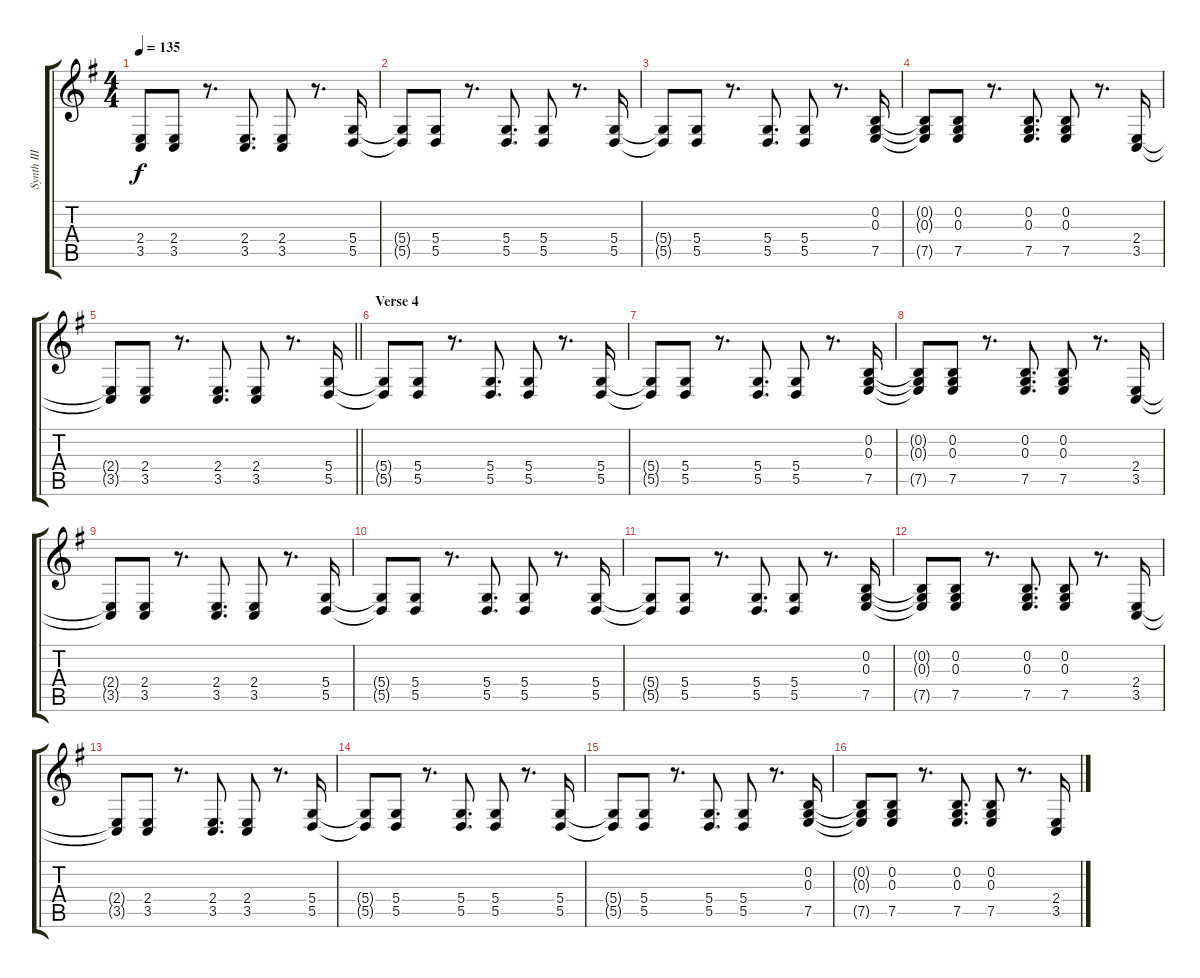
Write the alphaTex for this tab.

\track ("Synth III" "Synth III") {instrument stringensemble1}
\staff {score tabs}
\tuning (E4 B3 G3 D3 A2 E2) {hide}
\ts (4 4)
\tempo 135
\clef g2
\ks g
(2.4{t} 3.5{t}).8{dy f} (2.4 3.5).8 r.8{d} (2.4 3.5).8{d} (2.4 3.5).8 r.8{d} (5.4 5.5).16 |
(5.4{t} 5.5{t}).8 (5.4 5.5).8 r.8{d} (5.4 5.5).8{d} (5.4 5.5).8 r.8{d} (5.4 5.5).16 |
(5.4{t} 5.5{t}).8 (5.4 5.5).8 r.8{d} (5.4 5.5).8{d} (5.4 5.5).8 r.8{d} (0.2 0.3 7.5).16 |
(0.2{t} 0.3{t} 7.5{t}).8 (0.2 0.3 7.5).8 r.8{d} (0.2 0.3 7.5).8{d} (0.2 0.3 7.5).8 r.8{d} (2.4 3.5).16 |
\barLineRight lightlight
(2.4{t} 3.5{t}).8 (2.4 3.5).8 r.8{d} (2.4 3.5).8{d} (2.4 3.5).8 r.8{d} (5.4 5.5).16 |
\section ("" "Verse 4")
(5.4{t} 5.5{t}).8 (5.4 5.5).8 r.8{d} (5.4 5.5).8{d} (5.4 5.5).8 r.8{d} (5.4 5.5).16 |
(5.4{t} 5.5{t}).8 (5.4 5.5).8 r.8{d} (5.4 5.5).8{d} (5.4 5.5).8 r.8{d} (0.2 0.3 7.5).16 |
(0.2{t} 0.3{t} 7.5{t}).8 (0.2 0.3 7.5).8 r.8{d} (0.2 0.3 7.5).8{d} (0.2 0.3 7.5).8 r.8{d} (2.4 3.5).16 |
(2.4{t} 3.5{t}).8 (2.4 3.5).8 r.8{d} (2.4 3.5).8{d} (2.4 3.5).8 r.8{d} (5.4 5.5).16 |
(5.4{t} 5.5{t}).8 (5.4 5.5).8 r.8{d} (5.4 5.5).8{d} (5.4 5.5).8 r.8{d} (5.4 5.5).16 |
(5.4{t} 5.5{t}).8 (5.4 5.5).8 r.8{d} (5.4 5.5).8{d} (5.4 5.5).8 r.8{d} (0.2 0.3 7.5).16 |
(0.2{t} 0.3{t} 7.5{t}).8 (0.2 0.3 7.5).8 r.8{d} (0.2 0.3 7.5).8{d} (0.2 0.3 7.5).8 r.8{d} (2.4 3.5).16 |
(2.4{t} 3.5{t}).8 (2.4 3.5).8 r.8{d} (2.4 3.5).8{d} (2.4 3.5).8 r.8{d} (5.4 5.5).16 |
(5.4{t} 5.5{t}).8 (5.4 5.5).8 r.8{d} (5.4 5.5).8{d} (5.4 5.5).8 r.8{d} (5.4 5.5).16 |
(5.4{t} 5.5{t}).8 (5.4 5.5).8 r.8{d} (5.4 5.5).8{d} (5.4 5.5).8 r.8{d} (0.2 0.3 7.5).16 |
(0.2{t} 0.3{t} 7.5{t}).8 (0.2 0.3 7.5).8 r.8{d} (0.2 0.3 7.5).8{d} (0.2 0.3 7.5).8 r.8{d} (2.4 3.5).16
